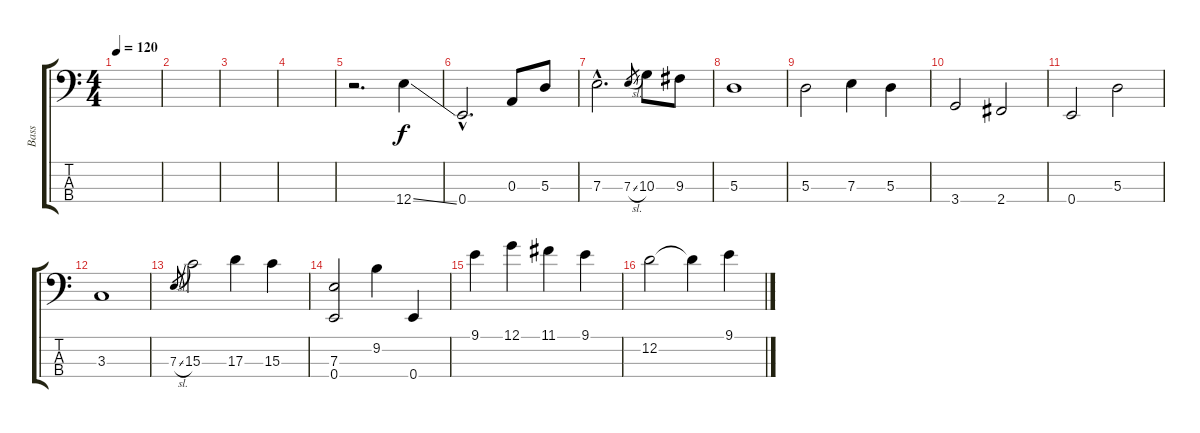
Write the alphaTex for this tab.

\track ("Bass" "Bass") {instrument electricbasspick}
\staff {score tabs}
\tuning (G2 D2 A1 E1) {hide}
\ts (4 4)
\tempo 120
\clef f4
\ks c
|
|
|
|
r.2{d} 12.4{ss}.4 |
0.4{hac}.2{d} 0.3.8 5.3.8 |
7.3{hac}.2{d} 7.3{sl}.8{gr} 10.3.8 9.3.8 |
5.3.1 |
5.3.2 7.3.4 5.3.4 |
3.4.2 2.4.2 |
0.4.2 5.3.2 |
3.3.1 |
7.3{sl}.8{gr} 15.3.2 17.3.4 15.3.4 |
(7.3 0.4).2 9.2.4 0.4.4 |
9.1.4 12.1.4 11.1.4 9.1.4 |
12.2.2 12.2{t}.4 9.1.4
